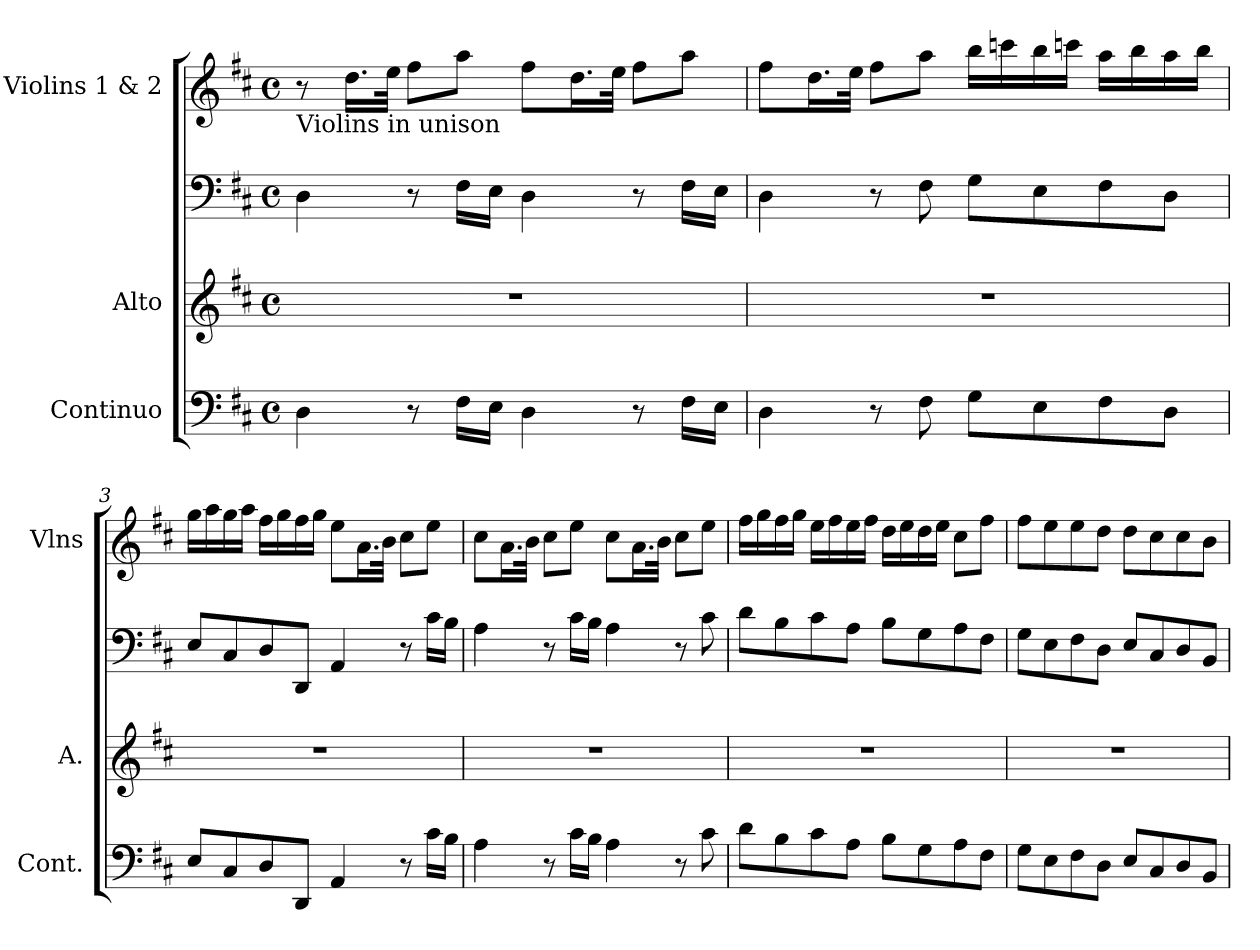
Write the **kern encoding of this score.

**kern	**kern	**kern	**kern
*part4	*part3	*part2	*part1
*staff4	*staff3	*staff2	*staff1
*I"Continuo	*I"Alto	*I""Aco'to a los violines"	*I"Violins 1 & 2
*I'Cont.	*I'A.	*	*I'Vlns
!!LO:PB:g=z
*clefF4	*clefG2	*clefF4	*clefG2
*k[f#c#]	*k[f#c#]	*k[f#c#]	*k[f#c#]
*D:	*D:	*D:	*D:
*M4/4	*M4/4	*M4/4	*M4/4
*met(c)	*met(c)	*met(c)	*met(c)
=1	=1	=1	=1
!	!	!	!LO:TX:b:t=Violins in unison
4Di\	1r	4Di\	8r
.	.	.	16.ddi\LL
.	.	.	32eei\JJk
8r	.	8r	8ff#i\L
16F#i\LL	.	16F#i\LL	8aai\J
16Ei\JJ	.	16Ei\JJ	.
4Di\	.	4Di\	8ff#i\L
.	.	.	16.ddi\L
.	.	.	32eei\JJk
8r	.	8r	8ff#i\L
16F#i\LL	.	16F#i\LL	8aai\J
16Ei\JJ	.	16Ei\JJ	.
=2	=2	=2	=2
4Di\	1r	4Di\	8ff#i\L
.	.	.	16.ddi\L
.	.	.	32eei\JJk
8r	.	8r	8ff#i\L
8F#i\	.	8F#i\	8aai\J
8Gi\L	.	8Gi\L	16bbi\LL
.	.	.	16cccni\
8Ei\	.	8Ei\	16bbi\
.	.	.	16cccni\JJ
8F#i\	.	8F#i\	16aai\LL
.	.	.	16bbi\
8Di\J	.	8Di\J	16aai\
.	.	.	16bbi\JJ
=3	=3	=3	=3
8Ei/L	1r	8Ei/L	16ggi\LL
.	.	.	16aai\
8C#i/	.	8C#i/	16ggi\
.	.	.	16aai\JJ
8Di/	.	8Di/	16ff#i\LL
.	.	.	16ggi\
8DDi/J	.	8DDi/J	16ff#i\
.	.	.	16ggi\JJ
4AAi/	.	4AAi/	8eei\L
.	.	.	16.ai\L
.	.	.	32bi\JJk
8r	.	8r	8cc#i\L
16c#i\LL	.	16c#i\LL	8eei\J
16Bi\JJ	.	16Bi\JJ	.
!!LO:LB:g=z
=4	=4	=4	=4
4Ai\	1r	4Ai\	8cc#i\L
.	.	.	16.ai\L
.	.	.	32bi\JJk
8r	.	8r	8cc#i\L
16c#i\LL	.	16c#i\LL	8eei\J
16Bi\JJ	.	16Bi\JJ	.
4Ai\	.	4Ai\	8cc#i\L
.	.	.	16.ai\L
.	.	.	32bi\JJk
8r	.	8r	8cc#i\L
8c#i\	.	8c#i\	8eei\J
=5	=5	=5	=5
8di\L	1r	8di\L	16ff#i\LL
.	.	.	16ggi\
8Bi\	.	8Bi\	16ff#i\
.	.	.	16ggi\JJ
8c#i\	.	8c#i\	16eei\LL
.	.	.	16ff#i\
8Ai\J	.	8Ai\J	16eei\
.	.	.	16ff#i\JJ
8Bi\L	.	8Bi\L	16ddi\LL
.	.	.	16eei\
8Gi\	.	8Gi\	16ddi\
.	.	.	16eei\JJ
8Ai\	.	8Ai\	8cc#i\L
8F#i\J	.	8F#i\J	8ff#i\J
=6	=6	=6	=6
8Gi\L	1r	8Gi\L	8ff#i\L
8Ei\	.	8Ei\	8eei\
8F#i\	.	8F#i\	8eei\
8Di\J	.	8Di\J	8ddi\J
8Ei/L	.	8Ei/L	8ddi\L
8C#i/	.	8C#i/	8cc#i\
8Di/	.	8Di/	8cc#i\
8BBi/J	.	8BBi/J	8bi\J
=	=	=	=
*-	*-	*-	*-
